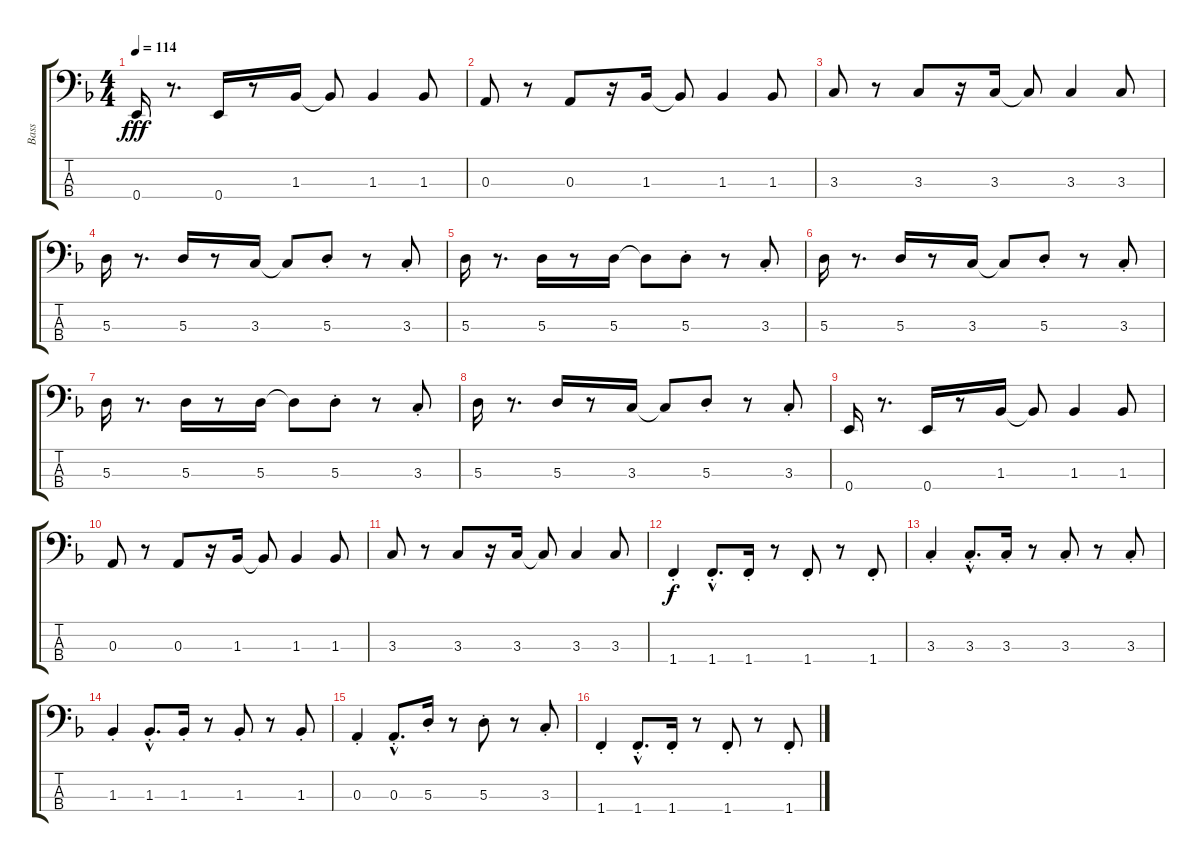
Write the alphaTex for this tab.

\track ("Bass" "Bass") {instrument fretlessbass}
\staff {score tabs}
\tuning (G2 D2 A1 E1) {hide}
\ts (4 4)
\tempo 114
\clef f4
\ks f
0.4.16{dy fff} r.8{d} 0.4.16 r.8 1.3.16 1.3{t}.8 1.3.4 1.3.8 |
0.3.8 r.8 0.3.8 r.16 1.3.16 1.3{t}.8 1.3.4 1.3.8 |
3.3.8 r.8 3.3.8 r.16 3.3.16 3.3{t}.8 3.3.4 3.3.8 |
5.3.16 r.8{d} 5.3.16 r.8 3.3.16 3.3{t}.8 5.3{st}.8 r.8 3.3{st}.8 |
5.3.16 r.8{d} 5.3.16 r.8 5.3.16 5.3{t}.8 5.3{st}.8 r.8 3.3{st}.8 |
5.3.16 r.8{d} 5.3.16 r.8 3.3.16 3.3{t}.8 5.3{st}.8 r.8 3.3{st}.8 |
5.3.16 r.8{d} 5.3.16 r.8 5.3.16 5.3{t}.8 5.3{st}.8 r.8 3.3{st}.8 |
5.3.16 r.8{d} 5.3.16 r.8 3.3.16 3.3{t}.8 5.3{st}.8 r.8 3.3{st}.8 |
0.4.16 r.8{d} 0.4.16 r.8 1.3.16 1.3{t}.8 1.3.4 1.3.8 |
0.3.8 r.8 0.3.8 r.16 1.3.16 1.3{t}.8 1.3.4 1.3.8 |
3.3.8 r.8 3.3.8 r.16 3.3.16 3.3{t}.8 3.3.4 3.3.8 |
1.4{st}.4{dy f} 1.4{hac st}.8{d} 1.4{st}.16 r.8 1.4{st}.8 r.8 1.4{st}.8 |
3.3{st}.4 3.3{hac st}.8{d} 3.3{st}.16 r.8 3.3{st}.8 r.8 3.3{st}.8 |
1.3{st}.4 1.3{hac st}.8{d} 1.3{st}.16 r.8 1.3{st}.8 r.8 1.3{st}.8 |
0.3{st}.4 0.3{hac st}.8{d} 5.3{st}.16 r.8 5.3{st}.8 r.8 3.3{st}.8 |
1.4{st}.4 1.4{hac st}.8{d} 1.4{st}.16 r.8 1.4{st}.8 r.8 1.4{st}.8
